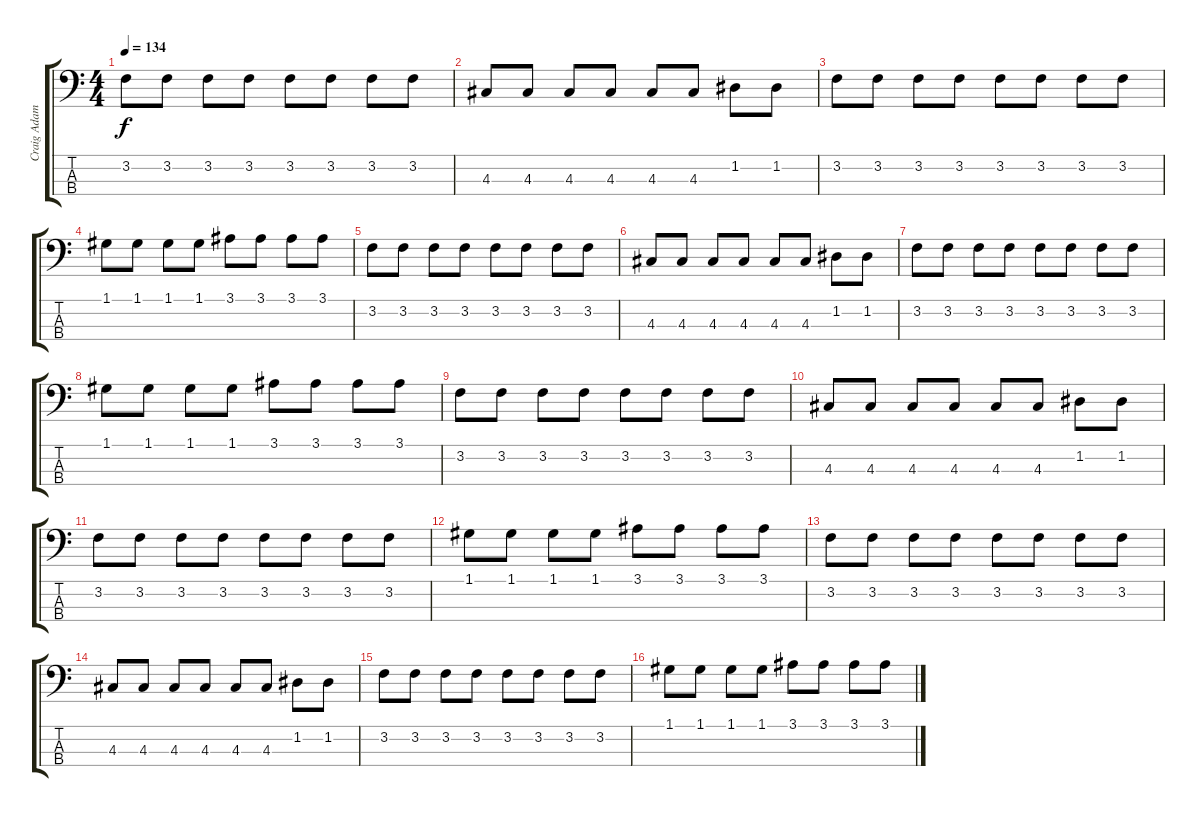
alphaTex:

\track ("Craig Adams" "Craig Adam") {instrument electricbasspick}
\staff {score tabs}
\tuning (G2 D2 A1 E1) {hide}
\ts (4 4)
\tempo 134
\clef f4
\ks c
3.2.8{dy f} 3.2.8 3.2.8 3.2.8 3.2.8 3.2.8 3.2.8 3.2.8 |
4.3.8 4.3.8 4.3.8 4.3.8 4.3.8 4.3.8 1.2.8 1.2.8 |
3.2.8 3.2.8 3.2.8 3.2.8 3.2.8 3.2.8 3.2.8 3.2.8 |
1.1.8 1.1.8 1.1.8 1.1.8 3.1.8 3.1.8 3.1.8 3.1.8 |
3.2.8 3.2.8 3.2.8 3.2.8 3.2.8 3.2.8 3.2.8 3.2.8 |
4.3.8 4.3.8 4.3.8 4.3.8 4.3.8 4.3.8 1.2.8 1.2.8 |
3.2.8 3.2.8 3.2.8 3.2.8 3.2.8 3.2.8 3.2.8 3.2.8 |
1.1.8 1.1.8 1.1.8 1.1.8 3.1.8 3.1.8 3.1.8 3.1.8 |
3.2.8 3.2.8 3.2.8 3.2.8 3.2.8 3.2.8 3.2.8 3.2.8 |
4.3.8 4.3.8 4.3.8 4.3.8 4.3.8 4.3.8 1.2.8 1.2.8 |
3.2.8 3.2.8 3.2.8 3.2.8 3.2.8 3.2.8 3.2.8 3.2.8 |
1.1.8 1.1.8 1.1.8 1.1.8 3.1.8 3.1.8 3.1.8 3.1.8 |
3.2.8 3.2.8 3.2.8 3.2.8 3.2.8 3.2.8 3.2.8 3.2.8 |
4.3.8 4.3.8 4.3.8 4.3.8 4.3.8 4.3.8 1.2.8 1.2.8 |
3.2.8 3.2.8 3.2.8 3.2.8 3.2.8 3.2.8 3.2.8 3.2.8 |
1.1.8 1.1.8 1.1.8 1.1.8 3.1.8 3.1.8 3.1.8 3.1.8
